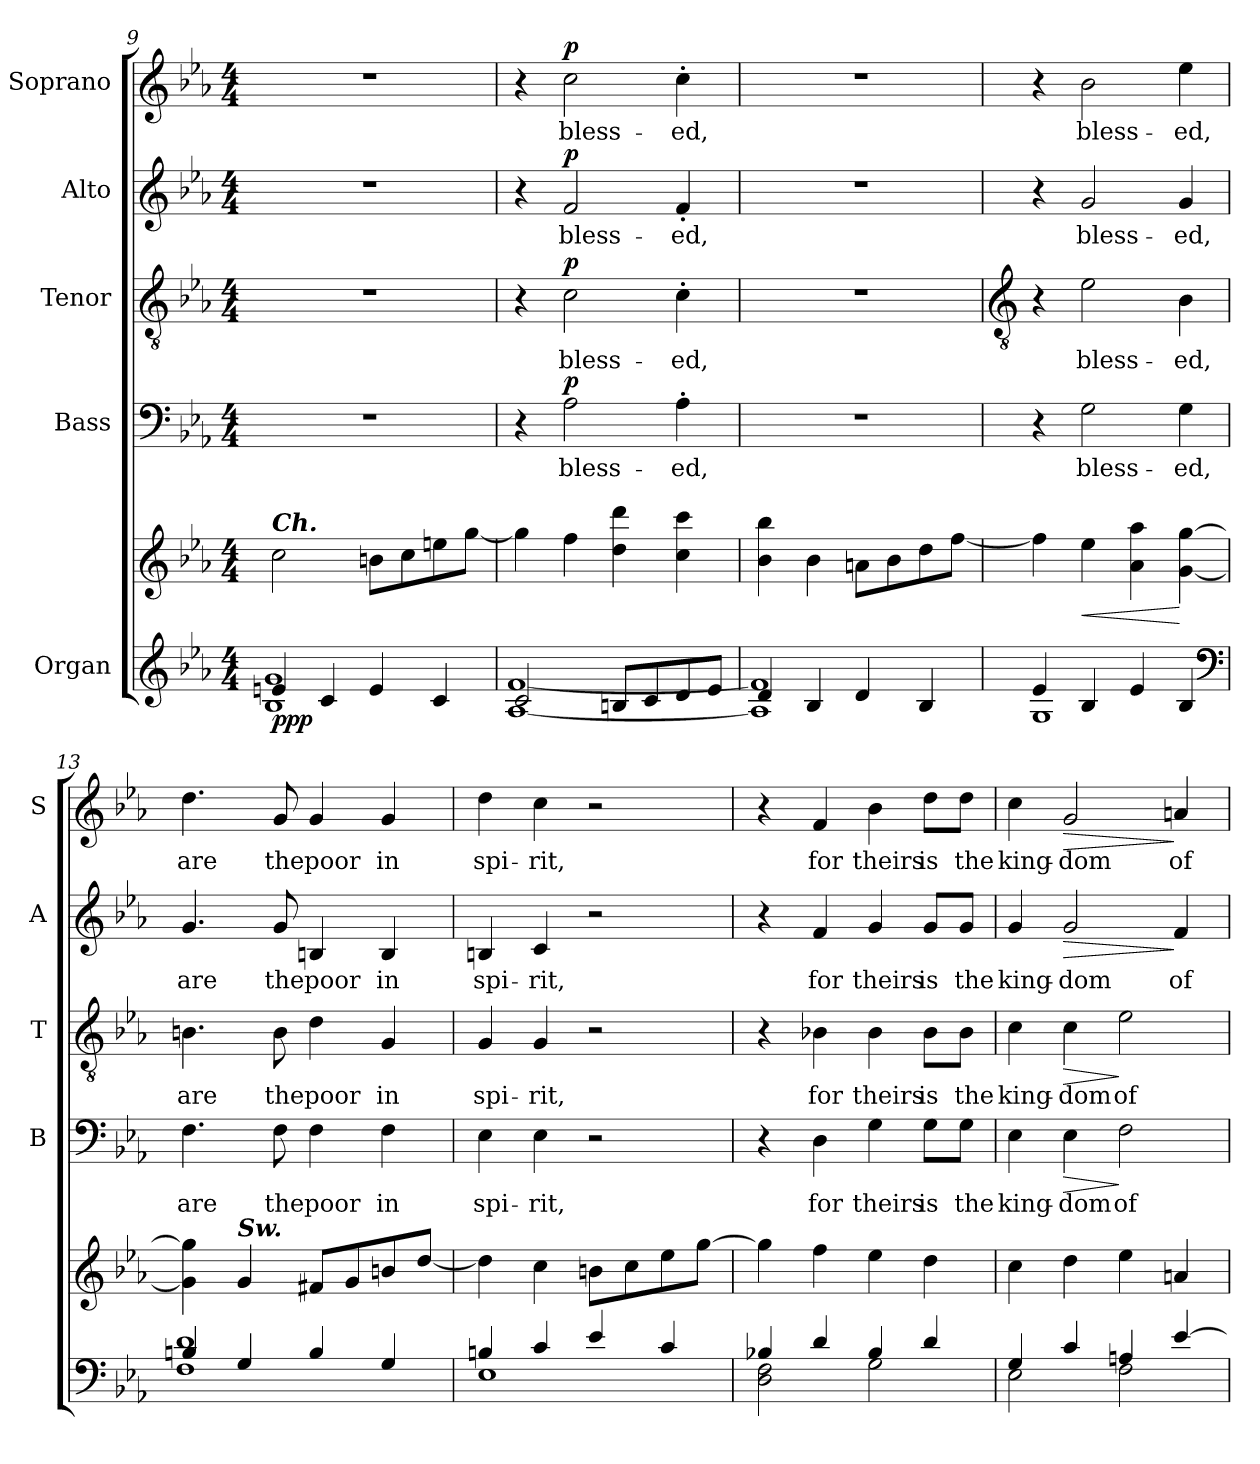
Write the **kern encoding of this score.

**kern	**kern	**dynam	**kern	**text	**dynam	**kern	**text	**dynam	**kern	**text	**dynam	**kern	**text	**dynam
*part5	*part5	*part5	*part4	*part4	*part4	*part3	*part3	*part3	*part2	*part2	*part2	*part1	*part1	*part1
*staff6	*staff5	*staff5/6	*staff4	*staff4	*staff4	*staff3	*staff3	*staff3	*staff2	*staff2	*staff2	*staff1	*staff1	*staff1
*I"Organ	*	*	*I"Bass	*	*	*I"Tenor	*	*	*I"Alto	*	*	*I"Soprano	*	*
*	*	*	*I'B	*	*	*I'T	*	*	*I'A	*	*	*I'S	*	*
*clefG2	*clefG2	*	*clefF4	*	*	*clefGv2	*	*	*clefG2	*	*	*clefG2	*	*
*k[b-e-a-]	*k[b-e-a-]	*	*k[b-e-a-]	*	*	*k[b-e-a-]	*	*	*k[b-e-a-]	*	*	*k[b-e-a-]	*	*
*E-:	*E-:	*	*E-:	*	*	*E-:	*	*	*E-:	*	*	*E-:	*	*
*M4/4	*M4/4	*	*M4/4	*	*	*M4/4	*	*	*M4/4	*	*	*M4/4	*	*
=9	=9	=9	=9	=9	=9	=9	=9	=9	=9	=9	=9	=9	=9	=9
*^	*^	*	*	*	*	*	*	*	*	*	*	*	*	*
!	!	!LO:TX:a:Bi:t=Ch.	!	!	!	!	!	!	!	!	!	!	!	!	!	!
!	!	!	!	!LO:DY:b=2	!	!	!	!	!	!	!	!	!	!	!	!
!	!	!	!	!LO:DY:n=1:b=2	!	!	!	!	!	!	!	!	!	!	!	!
!	!	!	!	!LO:DY:n=2:b	!	!	!	!	!	!	!	!	!	!	!	!
4en/	1B-\ 1g\	1ryy	2cc\	p p p	1r	.	.	1r	.	.	1r	.	.	1r	.	.
4c/	.	.	.	.	.	.	.	.	.	.	.	.	.	.	.	.
4e/	.	.	8bn\L	.	.	.	.	.	.	.	.	.	.	.	.	.
.	.	.	8cc\	.	.	.	.	.	.	.	.	.	.	.	.	.
4c/	.	.	8een\	.	.	.	.	.	.	.	.	.	.	.	.	.
.	.	.	[8gg\J	.	.	.	.	.	.	.	.	.	.	.	.	.
=10	=10	=10	=10	=10	=10	=10	=10	=10	=10	=10	=10	=10	=10	=10	=10	=10
2c/	[1A-\ [1f\	1ryy	4gg\]	.	4r	.	.	4r	.	.	4r	.	.	4r	.	.
!	!	!	!	!	!	!LO:LY:b	!LO:DY:b	!	!LO:LY:b	!LO:DY:b	!	!LO:LY:b	!LO:DY:b	!	!LO:LY:b	!LO:DY:b
.	.	.	4ff\	.	2A-	bless-	p	2c	bless-	p	2f	bless-	p	2cc	bless-	p
8Bn/L	.	.	4dd\ 4ddd\	.	.	.	.	.	.	.	.	.	.	.	.	.
8c/	.	.	.	.	.	.	.	.	.	.	.	.	.	.	.	.
!	!	!	!	!	!	!LO:LY:b	!	!	!LO:LY:b	!	!	!LO:LY:b	!	!	!LO:LY:b	!
8d/	.	.	4cc\ 4ccc\	.	4A-'	-ed,	.	4c'	-ed,	.	4f'	-ed,	.	4cc'	-ed,	.
8e-/J	.	.	.	.	.	.	.	.	.	.	.	.	.	.	.	.
=11	=11	=11	=11	=11	=11	=11	=11	=11	=11	=11	=11	=11	=11	=11	=11	=11
4d/	1A-\] 1f\]	1ryy	4b-\ 4bb-\	.	1r	.	.	1r	.	.	1r	.	.	1r	.	.
4B-/	.	.	4b-\	.	.	.	.	.	.	.	.	.	.	.	.	.
4d/	.	.	8an\L	.	.	.	.	.	.	.	.	.	.	.	.	.
.	.	.	8b-\	.	.	.	.	.	.	.	.	.	.	.	.	.
4B-/	.	.	8dd\	.	.	.	.	.	.	.	.	.	.	.	.	.
.	.	.	[8ff\J	.	.	.	.	.	.	.	.	.	.	.	.	.
*	*	*v	*v	*	*	*	*	*	*	*	*	*	*	*	*	*
!!LO:LB:g=z
=12	=12	=12	=12	=12	=12	=12	=12	=12	=12	=12	=12	=12	=12	=12	=12
*	*	*	*	*	*	*	*clefGv2	*	*	*	*	*	*	*	*
4e-/	1G\	4ff]	.	4r	.	.	4r	.	.	4r	.	.	4r	.	.
!	!	!	!LO:HP:b	!	!LO:LY:b	!	!	!LO:LY:b	!	!	!LO:LY:b	!	!	!LO:LY:b	!
4B-/	.	4ee-	<	2G	bless-	.	2e-	bless-	.	2g	bless-	.	2b-	bless-	.
4e-/	.	4a- 4aa-	.	.	.	.	.	.	.	.	.	.	.	.	.
!	!	!	!	!	!LO:LY:b	!	!	!LO:LY:b	!	!	!LO:LY:b	!	!	!LO:LY:b	!
4B-/	.	[4g [4gg	[	4G	-ed,	.	4B-	-ed,	.	4g	-ed,	.	4ee-	-ed,	.
*clefF4	*	*	*	*	*	*	*	*	*	*	*	*	*	*	*
=13	=13	=13	=13	=13	=13	=13	=13	=13	=13	=13	=13	=13	=13	=13	=13
!	!	!	!	!	!LO:LY:b	!	!	!LO:LY:b	!	!	!LO:LY:b	!	!	!LO:LY:b	!
4Bn/	1F\ 1d\	4g] 4gg]	.	4.F	are	.	4.Bn	are	.	4.g	are	.	4.dd	are	.
!	!	!LO:TX:a:Bi:t=Sw.	!	!	!	!	!	!	!	!	!	!	!	!	!
4G/	.	4g	.	.	.	.	.	.	.	.	.	.	.	.	.
!	!	!	!	!	!LO:LY:b	!	!	!LO:LY:b	!	!	!LO:LY:b	!	!	!LO:LY:b	!
.	.	.	.	8F	the	.	8B	the	.	8g	the	.	8g	the	.
!	!	!	!	!	!LO:LY:b	!	!	!LO:LY:b	!	!	!LO:LY:b	!	!	!LO:LY:b	!
4B/	.	8f#XL	.	4F	poor	.	4d	poor	.	4Bn	poor	.	4g	poor	.
.	.	8g	.	.	.	.	.	.	.	.	.	.	.	.	.
!	!	!	!	!	!LO:LY:b	!	!	!LO:LY:b	!	!	!LO:LY:b	!	!	!LO:LY:b	!
4G/	.	8bn	.	4F	in	.	4G	in	.	4B	in	.	4g	in	.
.	.	[8ddJ	.	.	.	.	.	.	.	.	.	.	.	.	.
=14	=14	=14	=14	=14	=14	=14	=14	=14	=14	=14	=14	=14	=14	=14	=14
!	!	!	!	!	!LO:LY:b	!	!	!LO:LY:b	!	!	!LO:LY:b	!	!	!LO:LY:b	!
4Bn/	1E-\	4dd]	.	4E-	spi-	.	4G	spi-	.	4Bn	spi-	.	4dd	spi-	.
!	!	!	!	!	!LO:LY:b	!	!	!LO:LY:b	!	!	!LO:LY:b	!	!	!LO:LY:b	!
4c/	.	4cc	.	4E-	-rit,	.	4G	-rit,	.	4c	-rit,	.	4cc	-rit,	.
4e-/	.	8bnL	.	2r	.	.	2r	.	.	2r	.	.	2r	.	.
.	.	8cc	.	.	.	.	.	.	.	.	.	.	.	.	.
4c/	.	8ee-	.	.	.	.	.	.	.	.	.	.	.	.	.
.	.	[8ggJ	.	.	.	.	.	.	.	.	.	.	.	.	.
=15	=15	=15	=15	=15	=15	=15	=15	=15	=15	=15	=15	=15	=15	=15	=15
4B-X/	2D\ 2F\	4gg]	.	4r	.	.	4r	.	.	4r	.	.	4r	.	.
!	!	!	!	!	!LO:LY:b	!	!	!LO:LY:b	!	!	!LO:LY:b	!	!	!LO:LY:b	!
4d/	.	4ff	.	4D	for	.	4B-X	for	.	4f	for	.	4f	for	.
!	!	!	!	!	!LO:LY:b	!	!	!LO:LY:b	!	!	!LO:LY:b	!	!	!LO:LY:b	!
4B-/	2G\	4ee-	.	4G	theirs	.	4B-	theirs	.	4g	theirs	.	4b-	theirs	.
!	!	!	!	!	!LO:LY:b	!	!	!LO:LY:b	!	!	!LO:LY:b	!	!	!LO:LY:b	!
4d/	.	4dd	.	8G\L	is	.	8B-\L	is	.	8g/L	is	.	8dd\L	is	.
!	!	!	!	!	!LO:LY:b	!	!	!LO:LY:b	!	!	!LO:LY:b	!	!	!LO:LY:b	!
.	.	.	.	8G\J	the	.	8B-\J	the	.	8g/J	the	.	8dd\J	the	.
=16	=16	=16	=16	=16	=16	=16	=16	=16	=16	=16	=16	=16	=16	=16	=16
!	!	!	!	!	!LO:LY:b	!	!	!LO:LY:b	!	!	!LO:LY:b	!	!	!LO:LY:b	!
4G/	2E-\	4cc	.	4E-	king-	.	4c	king-	.	4g	king-	.	4cc	king-	.
!	!	!	!	!	!LO:LY:b	!LO:HP:b	!	!LO:LY:b	!LO:HP:b	!	!LO:LY:b	!LO:HP:b	!	!LO:LY:b	!LO:HP:b
4c/	.	4dd	.	4E-	-dom	>	4c	-dom	>	2g	-dom	>	2g	-dom	>
!	!	!	!	!	!LO:LY:b	!	!	!LO:LY:b	!	!	!	!	!	!	!
4An/	2F\	4ee-	.	2F	of	]	2e-	of	]	.	.	.	.	.	.
!	!	!	!	!	!	!	!	!	!	!	!LO:LY:b	!	!	!LO:LY:b	!
[4e-/	.	4an	.	.	.	.	.	.	.	4f	of	]	4an	of	]
*v	*v	*	*	*	*	*	*	*	*	*	*	*	*	*	*
=	=	=	=	=	=	=	=	=	=	=	=	=	=	=
*-	*-	*-	*-	*-	*-	*-	*-	*-	*-	*-	*-	*-	*-	*-
